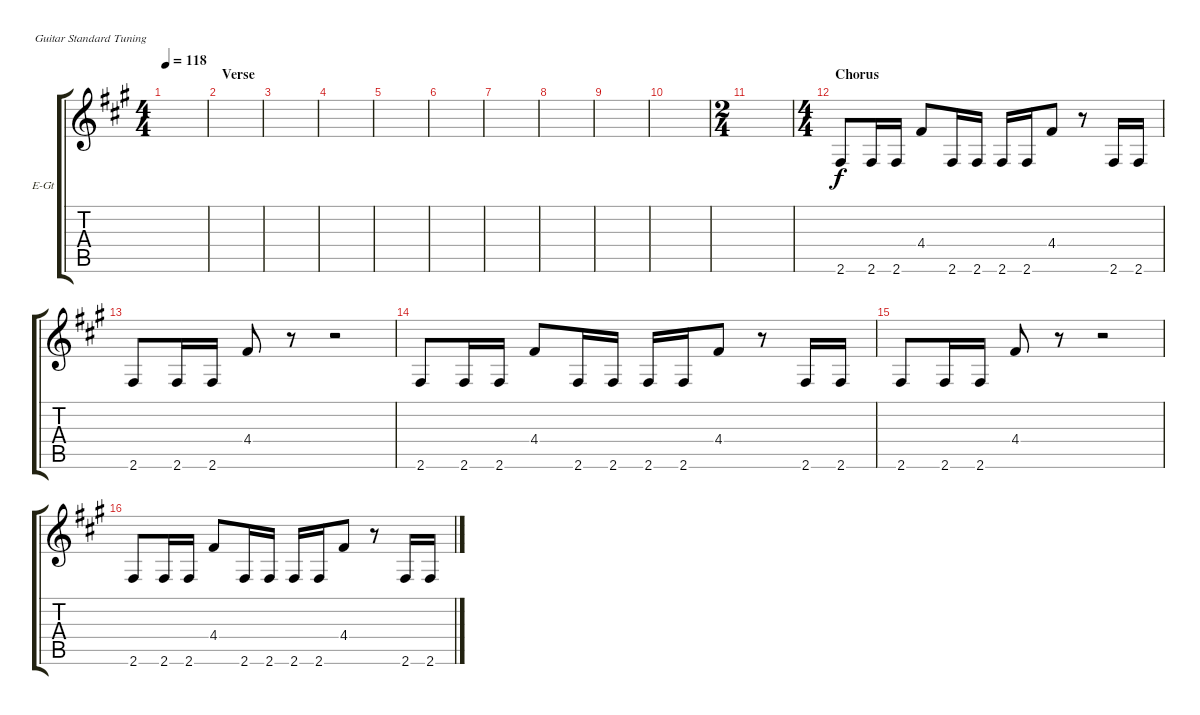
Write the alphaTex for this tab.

\defaultSystemsLayout 4
\bracketExtendMode groupsimilarinstruments
\firstSystemTrackNameOrientation horizontal
\otherSystemsTrackNameOrientation horizontal
\track ("VINNIE VINCENT RHYTHM" "E-Gt") {solo instrument distortionguitar}
\staff {score tabs}
\tuning (E4 B3 G3 D3 A2 E2)
\ts (4 4)
\tempo 118
\clef g2
\scale
0.333333
\ks a
|
\section ("" "Verse")
\scale
0.333333 |
\scale
0.333333 |
\scale
0.333333 |
\scale
0.333333 |
\scale
0.333333 |
\scale
0.333333 |
\scale
0.333333 |
\scale
0.233083 |
\scale
0.233083 |
\ts (2 4)
\scale
0.533835 |
\ts (4 4)
\section ("" "Chorus")
\scale
0.533835 2.6.8 2.6.16 2.6.16 4.4.8 2.6.16 2.6.16 2.6.16 2.6.16 4.4.8 r.8 2.6.16 2.6.16 |
\scale
0.233083 2.6.8 2.6.16 2.6.16 4.4.8 r.8 r.2 |
\scale
0.233083 2.6.8 2.6.16 2.6.16 4.4.8 2.6.16 2.6.16 2.6.16 2.6.16 4.4.8 r.8 2.6.16 2.6.16 |
\scale
0.333333 2.6.8 2.6.16 2.6.16 4.4.8 r.8 r.2 |
\scale
0.333333 2.6.8 2.6.16 2.6.16 4.4.8 2.6.16 2.6.16 2.6.16 2.6.16 4.4.8 r.8 2.6.16 2.6.16
